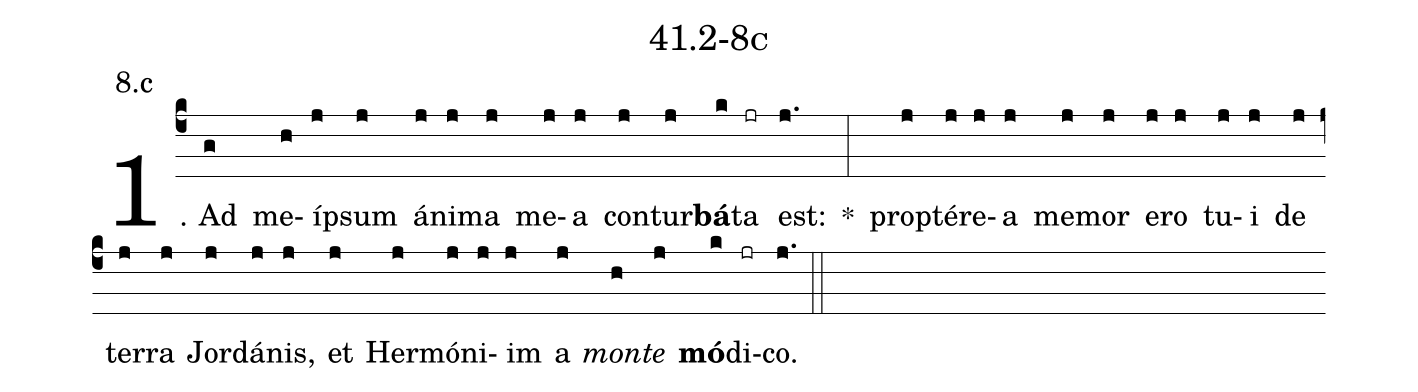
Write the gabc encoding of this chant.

name: 41.2-8c;
annotation: 8.c;
%%
(c4)1. Ad(g) me(h)íp(j)sum(j) á(j)ni(j)ma(j) me(j)a(j) con(j)tur(j)<b>bá</b>(k)ta(jr) est:(j.) *(:) prop(j)tér(j)e(j)a(j) me(j)mor(j) e(j)ro(j) tu(j)i(j) de(j) ter(j)ra(j) Jor(j)dá(j)nis,(j) et(j) Her(j)mó(j)ni(j)im(j) a(j) <i>mon</i>(h)<i>te</i>(j) <b>mó</b>(k)di(jr)co.(j.) (::)


%E(j) u(j) o(h) u(j) a(k) e.(j.) (::)
